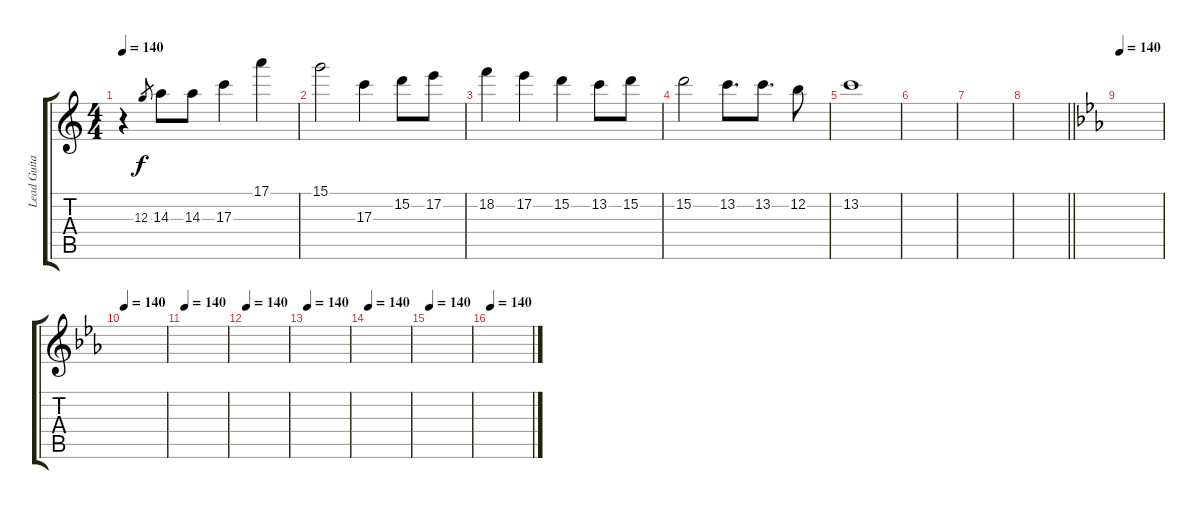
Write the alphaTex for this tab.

\track ("Lead Guitar" "Lead Guita") {instrument distortionguitar}
\staff {score tabs}
\tuning (E4 B3 G3 D3 A2 E2) {hide}
\ts (4 4)
\tempo 140
\clef g2
\ks c
r.4{dy f} 12.3.8{gr} 14.3.8 14.3.8 17.3.4 17.1.4 |
15.1.2 17.3.4 15.2.8 17.2.8 |
18.2.4 17.2.4 15.2.4 13.2.8 15.2.8 |
15.2.2 13.2.8{d} 13.2.8{d} 12.2.8 |
13.2.1 |
|
|
\barLineRight lightlight
|
\tempo 140
\ks eb
|
\tempo 140
|
\tempo 140
|
\tempo 140
|
\tempo 140
|
\tempo 140
|
\tempo 140
|
\tempo 140
